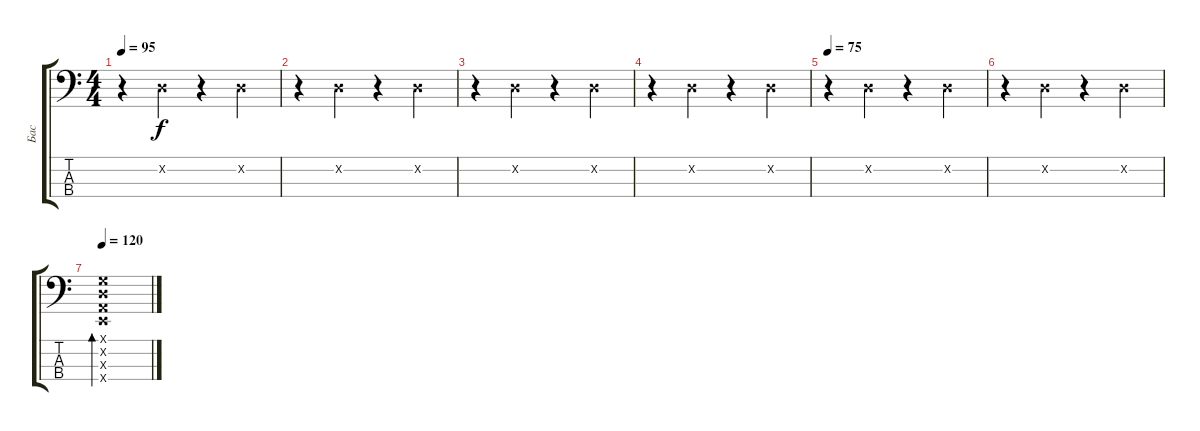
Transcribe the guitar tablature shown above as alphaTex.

\track ("Бас" "Бас") {instrument electricbassfinger}
\staff {score tabs}
\tuning (G2 D2 A1 E1) {hide}
\ts (4 4)
\tempo 95
\clef f4
\ks c
r.4{dy f} 0.2{x}.4 r.4 0.2{x}.4 |
r.4 0.2{x}.4 r.4 0.2{x}.4 |
r.4 0.2{x}.4 r.4 0.2{x}.4 |
r.4 0.2{x}.4 r.4 0.2{x}.4 |
\tempo 75
r.4 0.2{x}.4 r.4 0.2{x}.4 |
r.4 0.2{x}.4 r.4 0.2{x}.4 |
\tempo 120
(0.1{x} 0.2{x} 0.3{x} 0.4{x}).1{bd 60}
